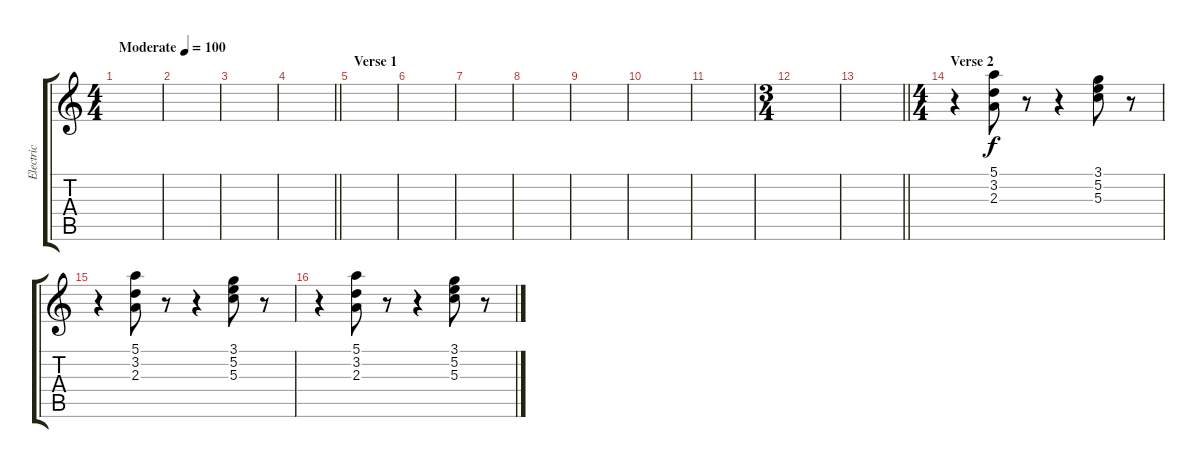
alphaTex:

\track ("Electric" "Electric") {instrument overdrivenguitar}
\staff {score tabs}
\tuning (E4 B3 G3 D3 A2 E2) {hide}
\ts (4 4)
\tempo (100 "Moderate")
\clef g2
\ks c
|
|
|
\barLineRight lightlight
|
\section ("" "Verse 1")
|
|
|
|
|
|
|
\ts (3 4)
|
\barLineRight lightlight
|
\ts (4 4)
\section ("" "Verse 2")
r.4 (5.1 3.2 2.3).8 r.8 r.4 (3.1 5.2 5.3).8 r.8 |
r.4 (5.1 3.2 2.3).8 r.8 r.4 (3.1 5.2 5.3).8 r.8 |
r.4 (5.1 3.2 2.3).8 r.8 r.4 (3.1 5.2 5.3).8 r.8
